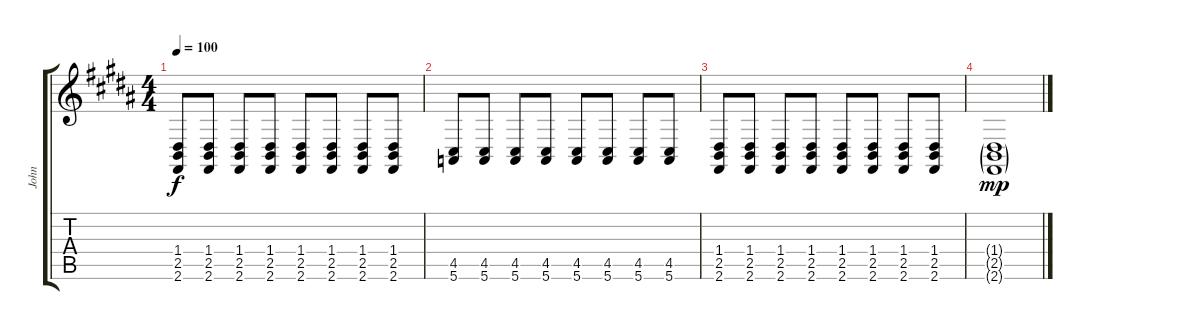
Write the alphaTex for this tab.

\track ("John" "John") {instrument brightacousticpiano}
\staff {score tabs}
\tuning (E4 B3 G3 D3 A2 E2) {hide}
\ts (4 4)
\tempo 100
\clef g2
\ks b
(1.4 2.5 2.6).8{dy f} (1.4 2.5 2.6).8 (1.4 2.5 2.6).8 (1.4 2.5 2.6).8 (1.4 2.5 2.6).8 (1.4 2.5 2.6).8 (1.4 2.5 2.6).8 (1.4 2.5 2.6).8 |
(4.5 5.6).8 (4.5 5.6).8 (4.5 5.6).8 (4.5 5.6).8 (4.5 5.6).8 (4.5 5.6).8 (4.5 5.6).8 (4.5 5.6).8 |
(1.4 2.5 2.6).8 (1.4 2.5 2.6).8 (1.4 2.5 2.6).8 (1.4 2.5 2.6).8 (1.4 2.5 2.6).8 (1.4 2.5 2.6).8 (1.4 2.5 2.6).8 (1.4 2.5 2.6).8 |
(1.4{g} 2.5{g} 2.6{g}).1{dy mp}
